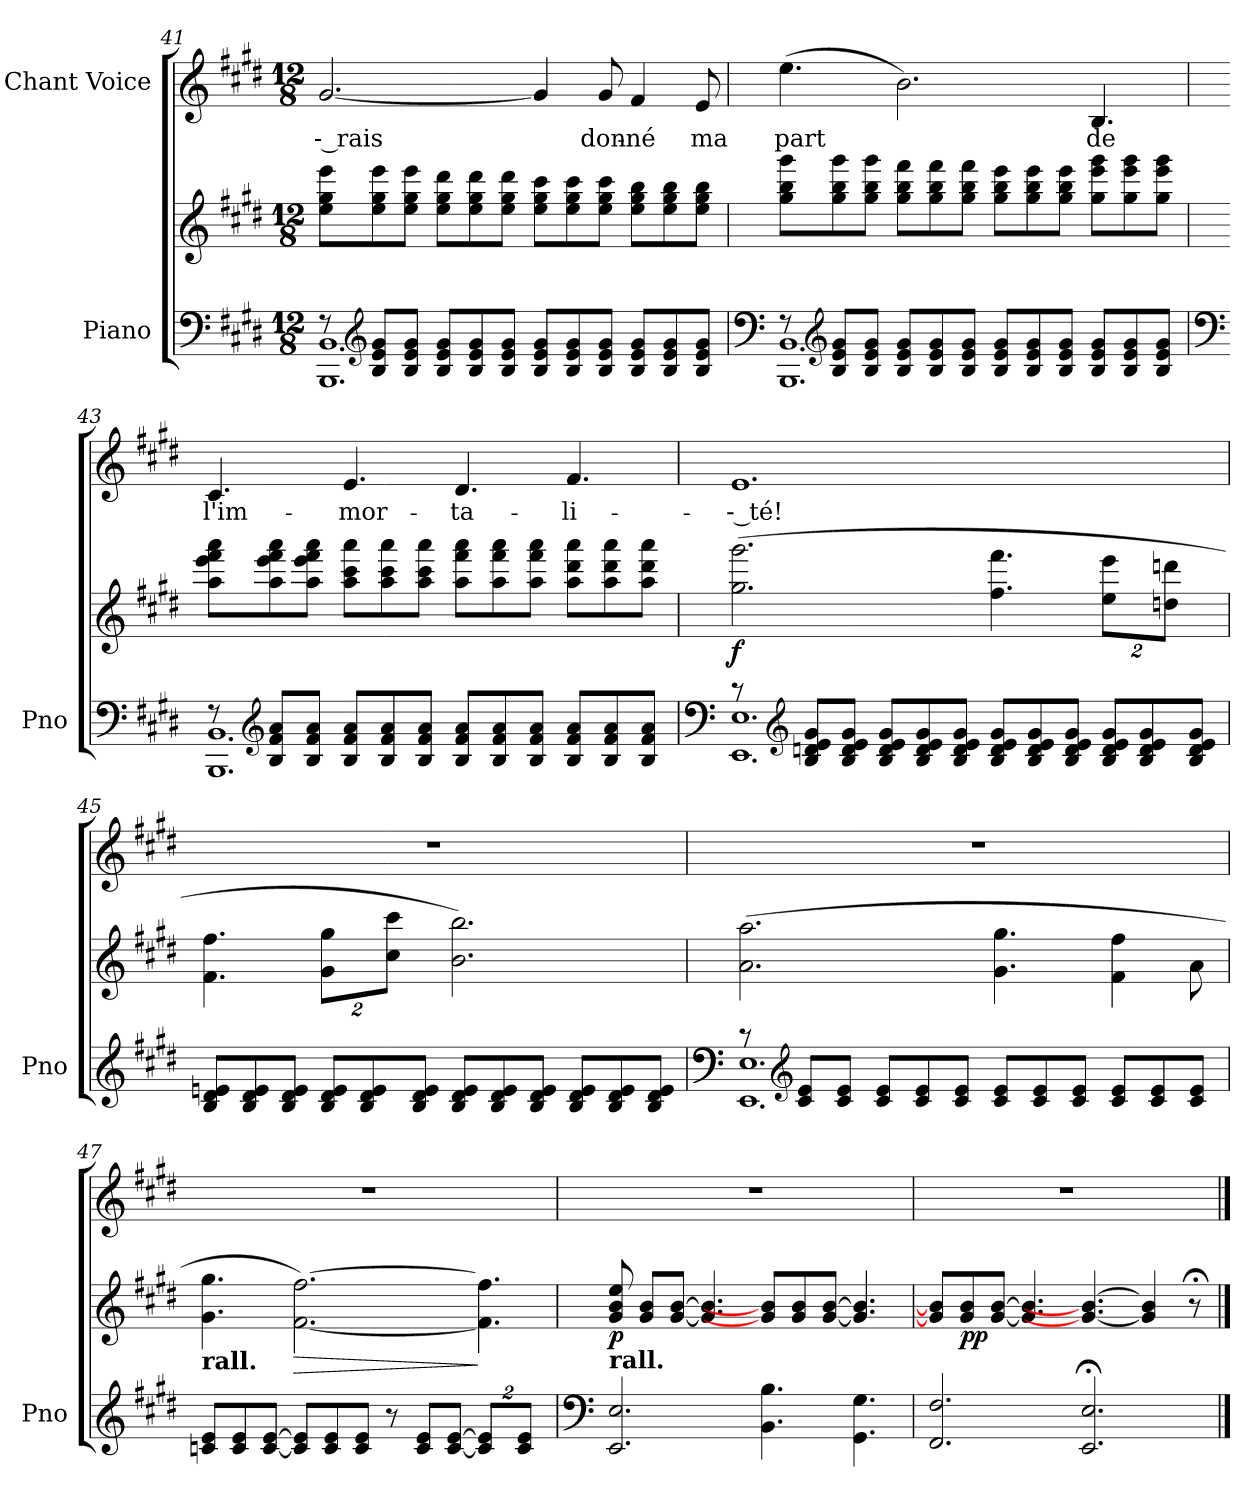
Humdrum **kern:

**kern	**kern	**dynam	**kern	**text
*part2	*part2	*part2	*part1	*part1
*staff3	*staff2	*staff2/3	*staff1	*staff1
*I"Piano	*	*	*I"Chant Voice	*
*I'Pno	*	*	*	*
!!LO:LB:g=z
*clefF4	*clefG2	*	*clefG2	*
*k[f#c#g#d#]	*k[f#c#g#d#]	*	*k[f#c#g#d#]	*
*M12/8	*M12/8	*	*M12/8	*
=41	=41	=41	=41	=41
*^	*	*	*	*
!	!	!	!	!	!LO:LY:b
8r	1.BBB 1.BB	8ee\ 8gg#\ 8eee\L	.	[2.g#/	-- rais
*clefG2	*	*	*	*	*
8B/ 8e/ 8g#/L	.	8ee\ 8gg#\ 8eee\	.	.	.
8B/ 8e/ 8g#/J	.	8ee\ 8gg#\ 8eee\J	.	.	.
8B/ 8e/ 8g#/L	.	8ee\ 8gg#\ 8ddd#\L	.	.	.
8B/ 8e/ 8g#/	.	8ee\ 8gg#\ 8ddd#\	.	.	.
8B/ 8e/ 8g#/J	.	8ee\ 8gg#\ 8ddd#\J	.	.	.
8B/ 8e/ 8g#/L	.	8ee\ 8gg#\ 8ccc#\L	.	4g#/]	.
8B/ 8e/ 8g#/	.	8ee\ 8gg#\ 8ccc#\	.	.	.
!	!	!	!	!	!LO:LY:b
8B/ 8e/ 8g#/J	.	8ee\ 8gg#\ 8ccc#\J	.	8g#/	don-
!	!	!	!	!	!LO:LY:b
8B/ 8e/ 8g#/L	.	8ee\ 8gg#\ 8bb\L	.	4f#/	-né
8B/ 8e/ 8g#/	.	8ee\ 8gg#\ 8bb\	.	.	.
!	!	!	!	!	!LO:LY:b
8B/ 8e/ 8g#/J	.	8ee\ 8gg#\ 8bb\J	.	8e/	ma
=42	=42	=42	=42	=42	=42
*clefF4	*	*	*	*	*
!	!	!	!	!	!LO:LY:b
8r	1.BBB 1.BB	8gg#\ 8bb\ 8ggg#\L	.	(4.ee\	part
*clefG2	*	*	*	*	*
8B/ 8e/ 8g#/L	.	8gg#\ 8bb\ 8ggg#\	.	.	.
8B/ 8e/ 8g#/J	.	8gg#\ 8bb\ 8ggg#\J	.	.	.
8B/ 8e/ 8g#/L	.	8gg#\ 8bb\ 8fff#\L	.	2.b\)	.
8B/ 8e/ 8g#/	.	8gg#\ 8bb\ 8fff#\	.	.	.
8B/ 8e/ 8g#/J	.	8gg#\ 8bb\ 8fff#\J	.	.	.
8B/ 8e/ 8g#/L	.	8gg#\ 8bb\ 8eee\L	.	.	.
8B/ 8e/ 8g#/	.	8gg#\ 8bb\ 8eee\	.	.	.
8B/ 8e/ 8g#/J	.	8gg#\ 8bb\ 8eee\J	.	.	.
!	!	!	!	!	!LO:LY:b
8B/ 8e/ 8g#/L	.	8gg#\ 8eee\ 8ggg#\L	.	4.B/	de
8B/ 8e/ 8g#/	.	8gg#\ 8eee\ 8ggg#\	.	.	.
8B/ 8e/ 8g#/J	.	8gg#\ 8eee\ 8ggg#\J	.	.	.
=43	=43	=43	=43	=43	=43
*clefF4	*	*	*	*	*
!	!	!	!	!	!LO:LY:b
8r	1.BBB 1.BB	8aa\ 8eee\ 8fff#\ 8aaa\L	.	4.c#/	l'im-
*clefG2	*	*	*	*	*
8B/ 8f#/ 8a/L	.	8aa\ 8eee\ 8fff#\ 8aaa\	.	.	.
8B/ 8f#/ 8a/J	.	8aa\ 8eee\ 8fff#\ 8aaa\J	.	.	.
!	!	!	!	!	!LO:LY:b
8B/ 8f#/ 8a/L	.	8aa\ 8ccc#\ 8aaa\L	.	4.e/	-mor-
8B/ 8f#/ 8a/	.	8aa\ 8ccc#\ 8aaa\	.	.	.
8B/ 8f#/ 8a/J	.	8aa\ 8ccc#\ 8aaa\J	.	.	.
!	!	!	!	!	!LO:LY:b
8B/ 8f#/ 8a/L	.	8aa\ 8fff#\ 8aaa\L	.	4.d#/	-ta-
8B/ 8f#/ 8a/	.	8aa\ 8fff#\ 8aaa\	.	.	.
8B/ 8f#/ 8a/J	.	8aa\ 8fff#\ 8aaa\J	.	.	.
!	!	!	!	!	!LO:LY:b
8B/ 8f#/ 8a/L	.	8aa\ 8ddd#\ 8aaa\L	.	4.f#/	-li-
8B/ 8f#/ 8a/	.	8aa\ 8ddd#\ 8aaa\	.	.	.
8B/ 8f#/ 8a/J	.	8aa\ 8ddd#\ 8aaa\J	.	.	.
!!LO:LB:g=z
=44	=44	=44	=44	=44	=44
*clefF4	*	*	*	*	*
!	!	!	!LO:DY:b	!	!LO:LY:b
8r	1.EE 1.E	(2.gg#\ 2.ggg#\	f	1.e	-- té!
*clefG2	*	*	*	*	*
8B/ 8dn/ 8e/ 8g#/L	.	.	.	.	.
8B/ 8d/ 8e/ 8g#/J	.	.	.	.	.
8B/ 8d/ 8e/ 8g#/L	.	.	.	.	.
8B/ 8d/ 8e/ 8g#/	.	.	.	.	.
8B/ 8d/ 8e/ 8g#/J	.	.	.	.	.
8B/ 8d/ 8e/ 8g#/L	.	4.ff#\ 4.fff#\	.	.	.
8B/ 8d/ 8e/ 8g#/	.	.	.	.	.
8B/ 8d/ 8e/ 8g#/J	.	.	.	.	.
8B/ 8d/ 8e/ 8g#/L	.	16%3ee\ 16%3eee\L	.	.	.
8B/ 8d/ 8e/ 8g#/	.	.	.	.	.
.	.	16%3ddn\ 16%3dddn\J	.	.	.
8B/ 8d/ 8e/ 8g#/J	.	.	.	.	.
*v	*v	*	*	*	*
=45	=45	=45	=45	=45
8B/ 8d#/ 8en/L	4.f#\ 4.ff#\	.	1.r	.
8B/ 8d#/ 8e/	.	.	.	.
8B/ 8d#/ 8e/J	.	.	.	.
8B/ 8d#/ 8e/L	16%3g#\ 16%3gg#\L	.	.	.
8B/ 8d#/ 8e/	.	.	.	.
.	16%3cc#\ 16%3ccc#\J	.	.	.
8B/ 8d#/ 8e/J	.	.	.	.
8B/ 8d#/ 8e/L	2.b\ 2.bb\)	.	.	.
8B/ 8d#/ 8e/	.	.	.	.
8B/ 8d#/ 8e/J	.	.	.	.
8B/ 8d#/ 8e/L	.	.	.	.
8B/ 8d#/ 8e/	.	.	.	.
8B/ 8d#/ 8e/J	.	.	.	.
=46	=46	=46	=46	=46
*clefF4	*	*	*	*
*^	*	*	*	*
8r	1.EE 1.E	(2.a\ 2.aa\	.	1.r	.
*clefG2	*	*	*	*	*
8c#/ 8e/L	.	.	.	.	.
8c#/ 8e/J	.	.	.	.	.
8c#/ 8e/L	.	.	.	.	.
8c#/ 8e/	.	.	.	.	.
8c#/ 8e/J	.	.	.	.	.
8c#/ 8e/L	.	4.g#\ 4.gg#\	.	.	.
8c#/ 8e/	.	.	.	.	.
8c#/ 8e/J	.	.	.	.	.
8c#/ 8e/L	.	4f#\ 4ff#\	.	.	.
8c#/ 8e/	.	.	.	.	.
8c#/ 8e/J	.	8a\	.	.	.
*v	*v	*	*	*	*
!!LO:LB:g=z
=47	=47	=47	=47	=47
!	!LO:TX:b:B:t=rall.	!	!	!
8cn/ 8e/L	4.g#\ 4.gg#\	.	1.r	.
8c/ 8e/	.	.	.	.
[8c/ [8e/J	.	.	.	.
!	!	!LO:HP:b	!	!
8c/] 8e/]L	[2.f#\ [2.ff#\)	>	.	.
8c/ 8e/	.	.	.	.
8c/ 8e/J	.	.	.	.
8r	.	.	.	.
8c/ 8e/L	.	.	.	.
[8c/ [8e/J	.	.	.	.
*Xbrackettup	*	*	*	*
16%3c/] 16%3e/]L	4.f#\] 4.ff#\]	]	.	.
16%3c/ 16%3e/J	.	.	.	.
=48	=48	=48	=48	=48
*clefF4	*	*	*	*
!	!LO:TX:b:B:t=rall.	!	!	!
!	!	!LO:DY:b	!	!
2.EE/ 2.E/	8g#/ 8b/ 8ee/	p	1.r	.
.	8g#/ 8b/L	.	.	.
.	[8g#/ [8b/J	.	.	.
.	4.g#/] 4.b/]	.	.	.
4.BB\ 4.B\	8g#/] 8b/]L	.	.	.
.	8g#/ 8b/	.	.	.
.	[8g#/ [8b/J	.	.	.
4.GG#\ 4.G#\	4.g#/] 4.b/]	.	.	.
=49	=49	=49	=49	=49
2.FF#/ 2.F#/	8g#/] 8b/]L	.	1.r	.
!	!	!LO:DY:b	!	!
.	8g#/ 8b/	pp	.	.
.	[8g#/ [8b/J	.	.	.
.	4.g#/] 4.b/]	.	.	.
2.EE/;< 2.E/;<	4.g#/_ 4.b/_	.	.	.
.	4g#/] 4b/]	.	.	.
.	8r;<	.	.	.
==	==	==	==	==
*-	*-	*-	*-	*-
